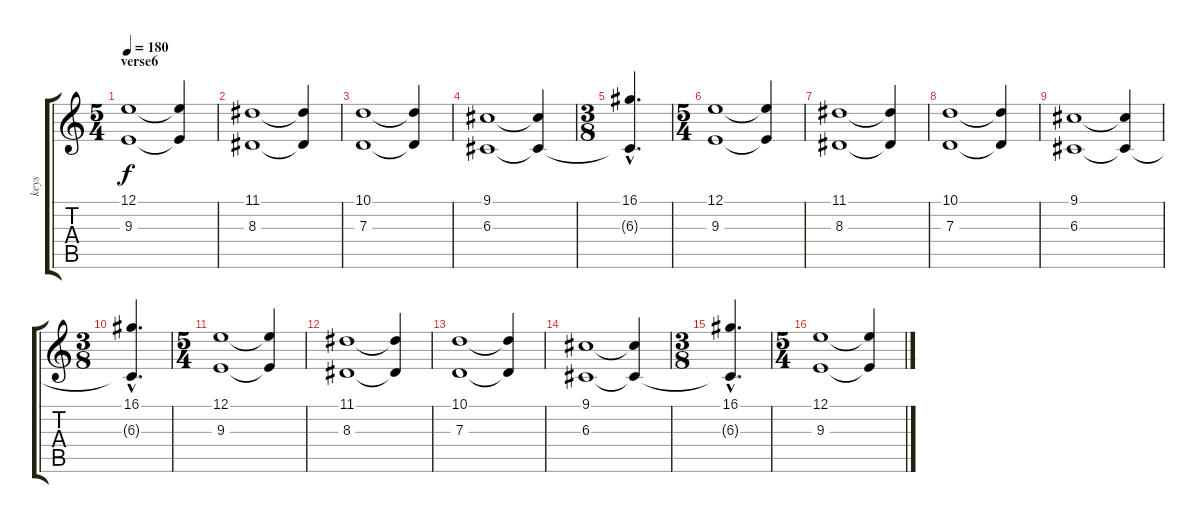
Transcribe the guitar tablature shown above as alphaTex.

\track ("keys" "keys") {instrument synthstrings1}
\staff {score tabs}
\tuning (E4 B3 G3 D3 A2 D2) {hide}
\ts (5 4)
\section ("" "verse6")
\tempo 180
\clef g2
\ks c
(12.1 9.3).1{dy f} (12.1{t} 9.3{t}).4 |
(11.1 8.3).1 (11.1{t} 8.3{t}).4 |
(10.1 7.3).1 (10.1{t} 7.3{t}).4 |
(9.1 6.3).1 (9.1{t} 6.3{t}).4 |
\ts (3 8)
(16.1{hac} 6.3{hac t}).4{d} |
\ts (5 4)
(12.1 9.3).1 (12.1{t} 9.3{t}).4 |
(11.1 8.3).1 (11.1{t} 8.3{t}).4 |
(10.1 7.3).1 (10.1{t} 7.3{t}).4 |
(9.1 6.3).1 (9.1{t} 6.3{t}).4 |
\ts (3 8)
(16.1{hac} 6.3{hac t}).4{d} |
\ts (5 4)
(12.1 9.3).1 (12.1{t} 9.3{t}).4 |
(11.1 8.3).1 (11.1{t} 8.3{t}).4 |
(10.1 7.3).1 (10.1{t} 7.3{t}).4 |
(9.1 6.3).1 (9.1{t} 6.3{t}).4 |
\ts (3 8)
(16.1{hac} 6.3{hac t}).4{d} |
\ts (5 4)
(12.1 9.3).1 (12.1{t} 9.3{t}).4
